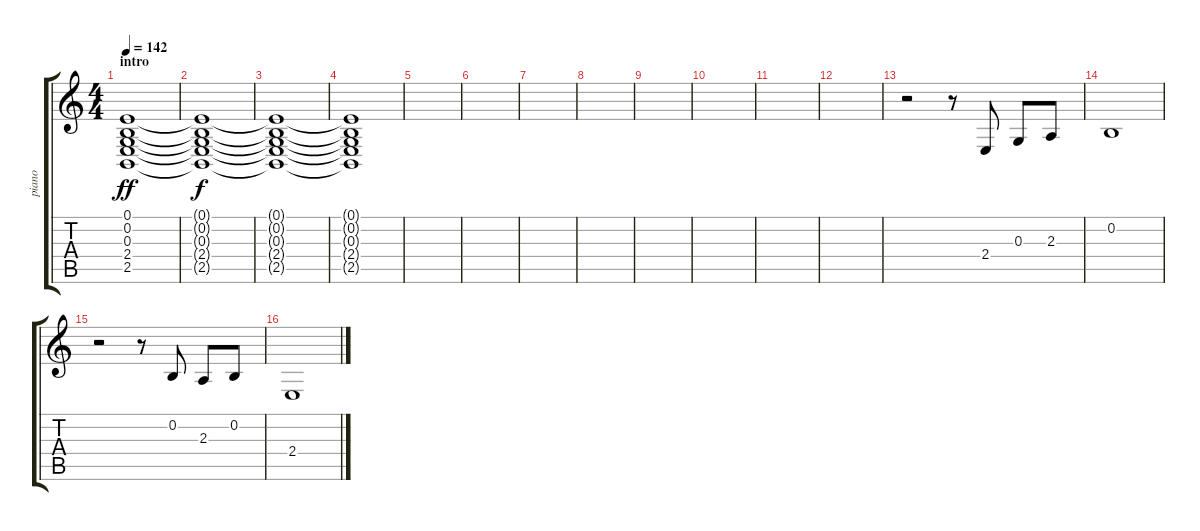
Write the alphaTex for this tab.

\track ("piano" "piano") {instrument brightacousticpiano}
\staff {score tabs}
\tuning (E4 B3 G3 D3 A2 E2) {hide}
\ts (4 4)
\section ("" "intro")
\tempo 142
\clef g2
\ks c
(0.1 0.2 0.3 2.4 2.5).1{dy ff instrument brightacousticpiano} |
(0.1{t} 0.2{t} 0.3{t} 2.4{t} 2.5{t}).1{dy f} |
(0.1{t} 0.2{t} 0.3{t} 2.4{t} 2.5{t}).1 |
(0.1{t} 0.2{t} 0.3{t} 2.4{t} 2.5{t}).1 |
|
|
|
|
|
|
|
|
r.2 r.8 2.4.8 0.3.8 2.3.8 |
0.2.1 |
r.2 r.8 0.2.8 2.3.8 0.2.8 |
2.4.1
